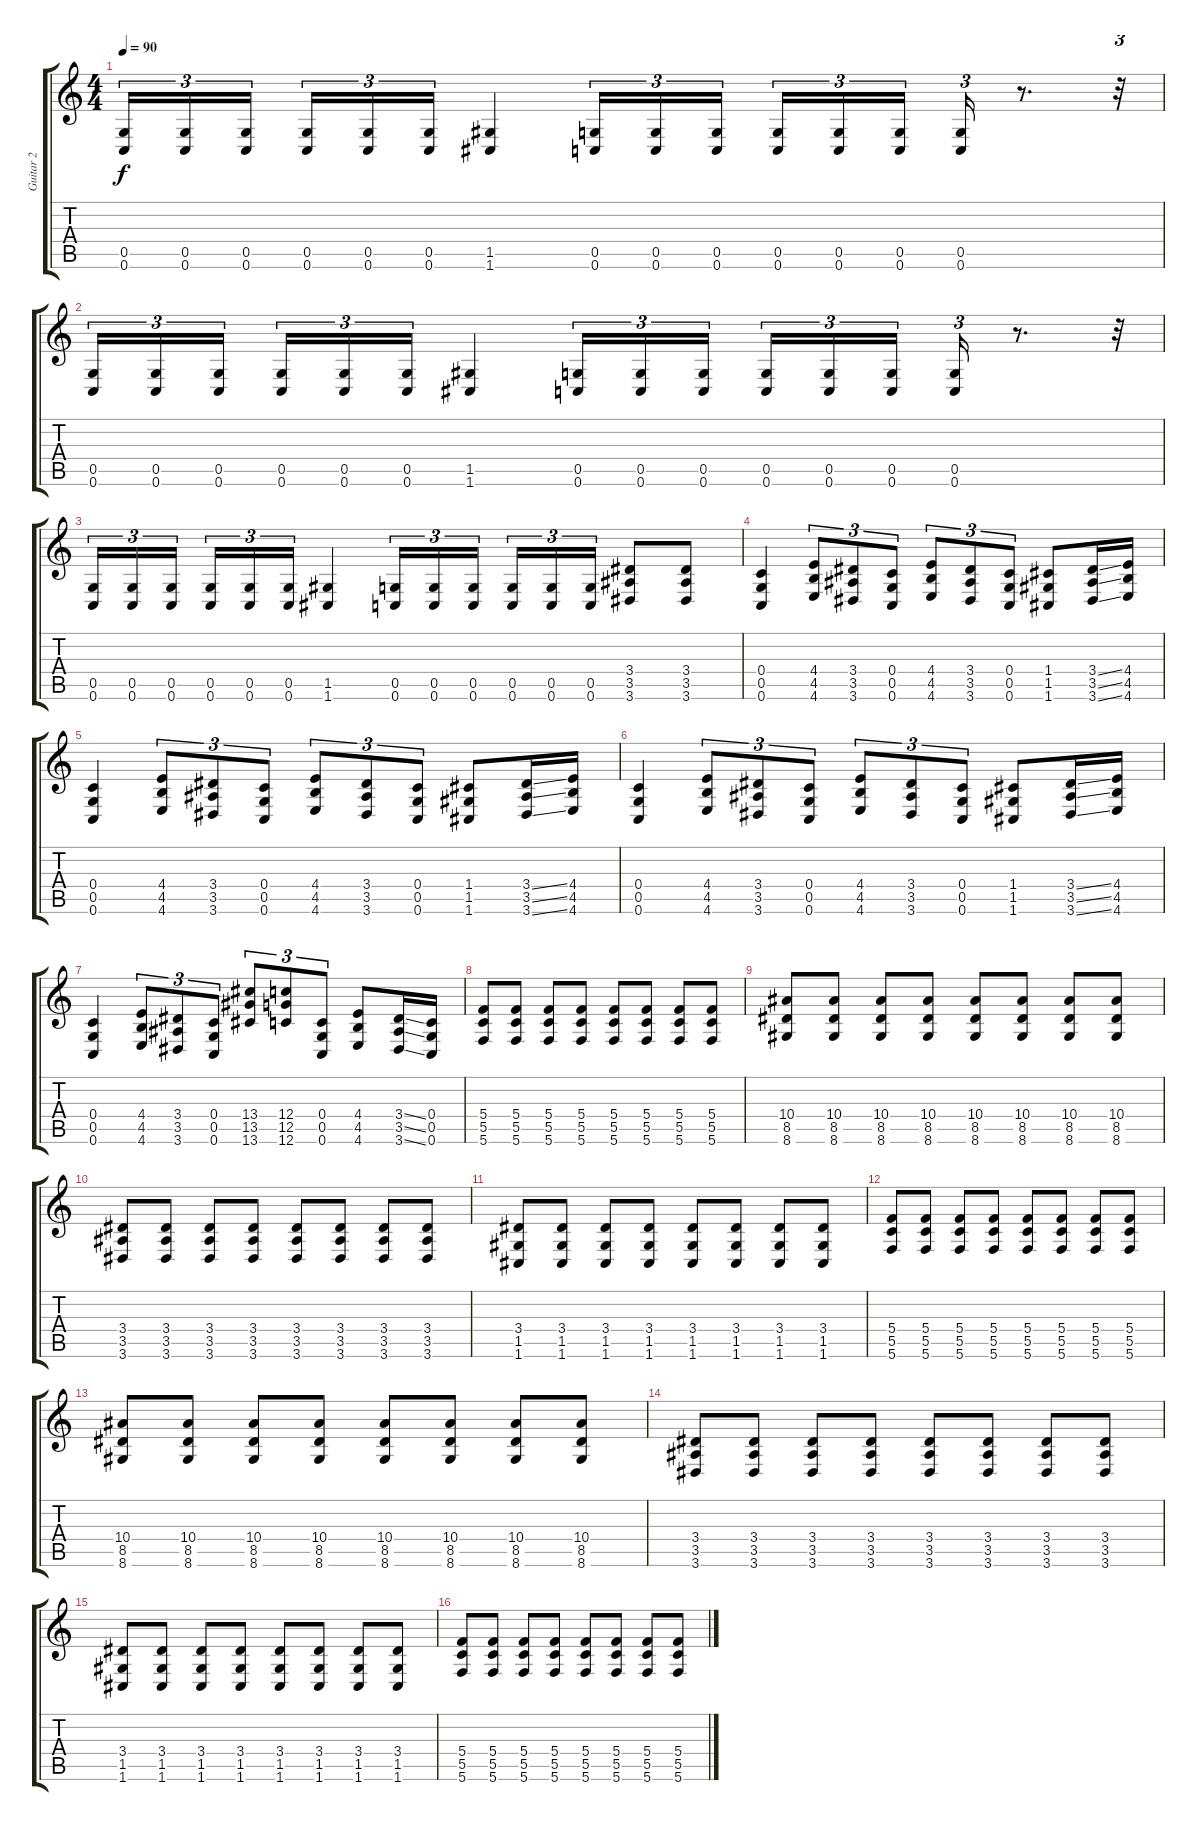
\track ("Guitar 2" "Guitar 2") {instrument overdrivenguitar}
\staff {score tabs}
\tuning (D4 A3 F3 C3 G2 C2) {hide}
\ts (4 4)
\tempo 90
\clef g2
\ks c
(0.5 0.6).16{tu (3 2) dy f} (0.5 0.6).16{tu (3 2)} (0.5 0.6).16{tu (3 2)} (0.5 0.6).16{tu (3 2)} (0.5 0.6).16{tu (3 2)} (0.5 0.6).16{tu (3 2)} (1.5 1.6).4 (0.5 0.6).16{tu (3 2)} (0.5 0.6).16{tu (3 2)} (0.5 0.6).16{tu (3 2)} (0.5 0.6).16{tu (3 2)} (0.5 0.6).16{tu (3 2)} (0.5 0.6).16{tu (3 2)} (0.5 0.6).16{tu (3 2)} r.8{d} r.32{tu (3 2)} |
(0.5 0.6).16{tu (3 2)} (0.5 0.6).16{tu (3 2)} (0.5 0.6).16{tu (3 2)} (0.5 0.6).16{tu (3 2)} (0.5 0.6).16{tu (3 2)} (0.5 0.6).16{tu (3 2)} (1.5 1.6).4 (0.5 0.6).16{tu (3 2)} (0.5 0.6).16{tu (3 2)} (0.5 0.6).16{tu (3 2)} (0.5 0.6).16{tu (3 2)} (0.5 0.6).16{tu (3 2)} (0.5 0.6).16{tu (3 2)} (0.5 0.6).16{tu (3 2)} r.8{d} r.32{tu (3 2)} |
(0.5 0.6).16{tu (3 2)} (0.5 0.6).16{tu (3 2)} (0.5 0.6).16{tu (3 2)} (0.5 0.6).16{tu (3 2)} (0.5 0.6).16{tu (3 2)} (0.5 0.6).16{tu (3 2)} (1.5 1.6).4 (0.5 0.6).16{tu (3 2)} (0.5 0.6).16{tu (3 2)} (0.5 0.6).16{tu (3 2)} (0.5 0.6).16{tu (3 2)} (0.5 0.6).16{tu (3 2)} (0.5 0.6).16{tu (3 2)} (3.4 3.5 3.6).8 (3.4 3.5 3.6).8 |
(0.4 0.5 0.6).4 (4.4 4.5 4.6).8{tu (3 2)} (3.4 3.5 3.6).8{tu (3 2)} (0.4 0.5 0.6).8{tu (3 2)} (4.4 4.5 4.6).8{tu (3 2)} (3.4 3.5 3.6).8{tu (3 2)} (0.4 0.5 0.6).8{tu (3 2)} (1.4 1.5 1.6).8 (3.4{ss} 3.5{ss} 3.6{ss}).16 (4.4 4.5 4.6).16 |
(0.4 0.5 0.6).4 (4.4 4.5 4.6).8{tu (3 2)} (3.4 3.5 3.6).8{tu (3 2)} (0.4 0.5 0.6).8{tu (3 2)} (4.4 4.5 4.6).8{tu (3 2)} (3.4 3.5 3.6).8{tu (3 2)} (0.4 0.5 0.6).8{tu (3 2)} (1.4 1.5 1.6).8 (3.4{ss} 3.5{ss} 3.6{ss}).16 (4.4 4.5 4.6).16 |
(0.4 0.5 0.6).4 (4.4 4.5 4.6).8{tu (3 2)} (3.4 3.5 3.6).8{tu (3 2)} (0.4 0.5 0.6).8{tu (3 2)} (4.4 4.5 4.6).8{tu (3 2)} (3.4 3.5 3.6).8{tu (3 2)} (0.4 0.5 0.6).8{tu (3 2)} (1.4 1.5 1.6).8 (3.4{ss} 3.5{ss} 3.6{ss}).16 (4.4 4.5 4.6).16 |
(0.4 0.5 0.6).4 (4.4 4.5 4.6).8{tu (3 2)} (3.4 3.5 3.6).8{tu (3 2)} (0.4 0.5 0.6).8{tu (3 2)} (13.4 13.5 13.6).8{tu (3 2)} (12.4 12.5 12.6).8{tu (3 2)} (0.4 0.5 0.6).8{tu (3 2)} (4.4 4.5 4.6).8 (3.4{ss} 3.5{ss} 3.6{ss}).16 (0.4 0.5 0.6).16 |
(5.4 5.5 5.6).8 (5.4 5.5 5.6).8 (5.4 5.5 5.6).8 (5.4 5.5 5.6).8 (5.4 5.5 5.6).8 (5.4 5.5 5.6).8 (5.4 5.5 5.6).8 (5.4 5.5 5.6).8 |
(10.4 8.5 8.6).8 (10.4 8.5 8.6).8 (10.4 8.5 8.6).8 (10.4 8.5 8.6).8 (10.4 8.5 8.6).8 (10.4 8.5 8.6).8 (10.4 8.5 8.6).8 (10.4 8.5 8.6).8 |
(3.4 3.5 3.6).8 (3.4 3.5 3.6).8 (3.4 3.5 3.6).8 (3.4 3.5 3.6).8 (3.4 3.5 3.6).8 (3.4 3.5 3.6).8 (3.4 3.5 3.6).8 (3.4 3.5 3.6).8 |
(3.4 1.5 1.6).8 (3.4 1.5 1.6).8 (3.4 1.5 1.6).8 (3.4 1.5 1.6).8 (3.4 1.5 1.6).8 (3.4 1.5 1.6).8 (3.4 1.5 1.6).8 (3.4 1.5 1.6).8 |
(5.4 5.5 5.6).8 (5.4 5.5 5.6).8 (5.4 5.5 5.6).8 (5.4 5.5 5.6).8 (5.4 5.5 5.6).8 (5.4 5.5 5.6).8 (5.4 5.5 5.6).8 (5.4 5.5 5.6).8 |
(10.4 8.5 8.6).8 (10.4 8.5 8.6).8 (10.4 8.5 8.6).8 (10.4 8.5 8.6).8 (10.4 8.5 8.6).8 (10.4 8.5 8.6).8 (10.4 8.5 8.6).8 (10.4 8.5 8.6).8 |
(3.4 3.5 3.6).8 (3.4 3.5 3.6).8 (3.4 3.5 3.6).8 (3.4 3.5 3.6).8 (3.4 3.5 3.6).8 (3.4 3.5 3.6).8 (3.4 3.5 3.6).8 (3.4 3.5 3.6).8 |
(3.4 1.5 1.6).8 (3.4 1.5 1.6).8 (3.4 1.5 1.6).8 (3.4 1.5 1.6).8 (3.4 1.5 1.6).8 (3.4 1.5 1.6).8 (3.4 1.5 1.6).8 (3.4 1.5 1.6).8 |
(5.4 5.5 5.6).8 (5.4 5.5 5.6).8 (5.4 5.5 5.6).8 (5.4 5.5 5.6).8 (5.4 5.5 5.6).8 (5.4 5.5 5.6).8 (5.4 5.5 5.6).8 (5.4 5.5 5.6).8
